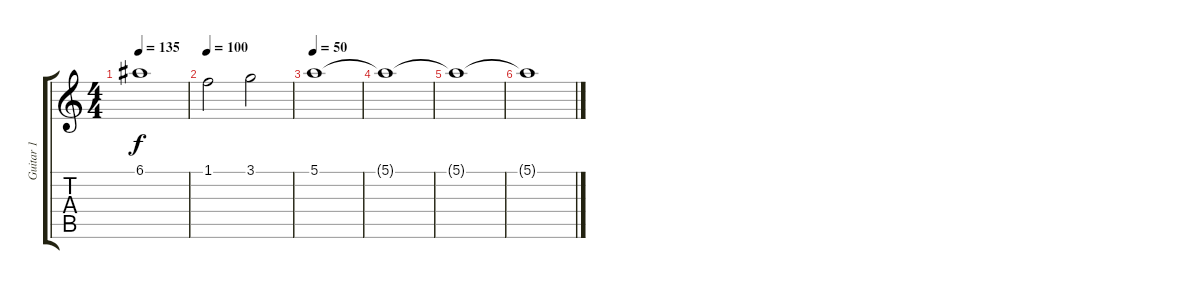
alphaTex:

\track ("Guitar 1" "Guitar 1") {instrument distortionguitar}
\staff {score tabs}
\tuning (E4 B3 G3 D3 A2 E2) {hide}
\ts (4 4)
\tempo 135
\clef g2
\ks c
6.1.1{dy f} |
\tempo 100
1.1.2 3.1.2 |
\tempo 50
5.1.1{volume 0} |
5.1{t}.1 |
5.1{t}.1 |
5.1{t}.1
